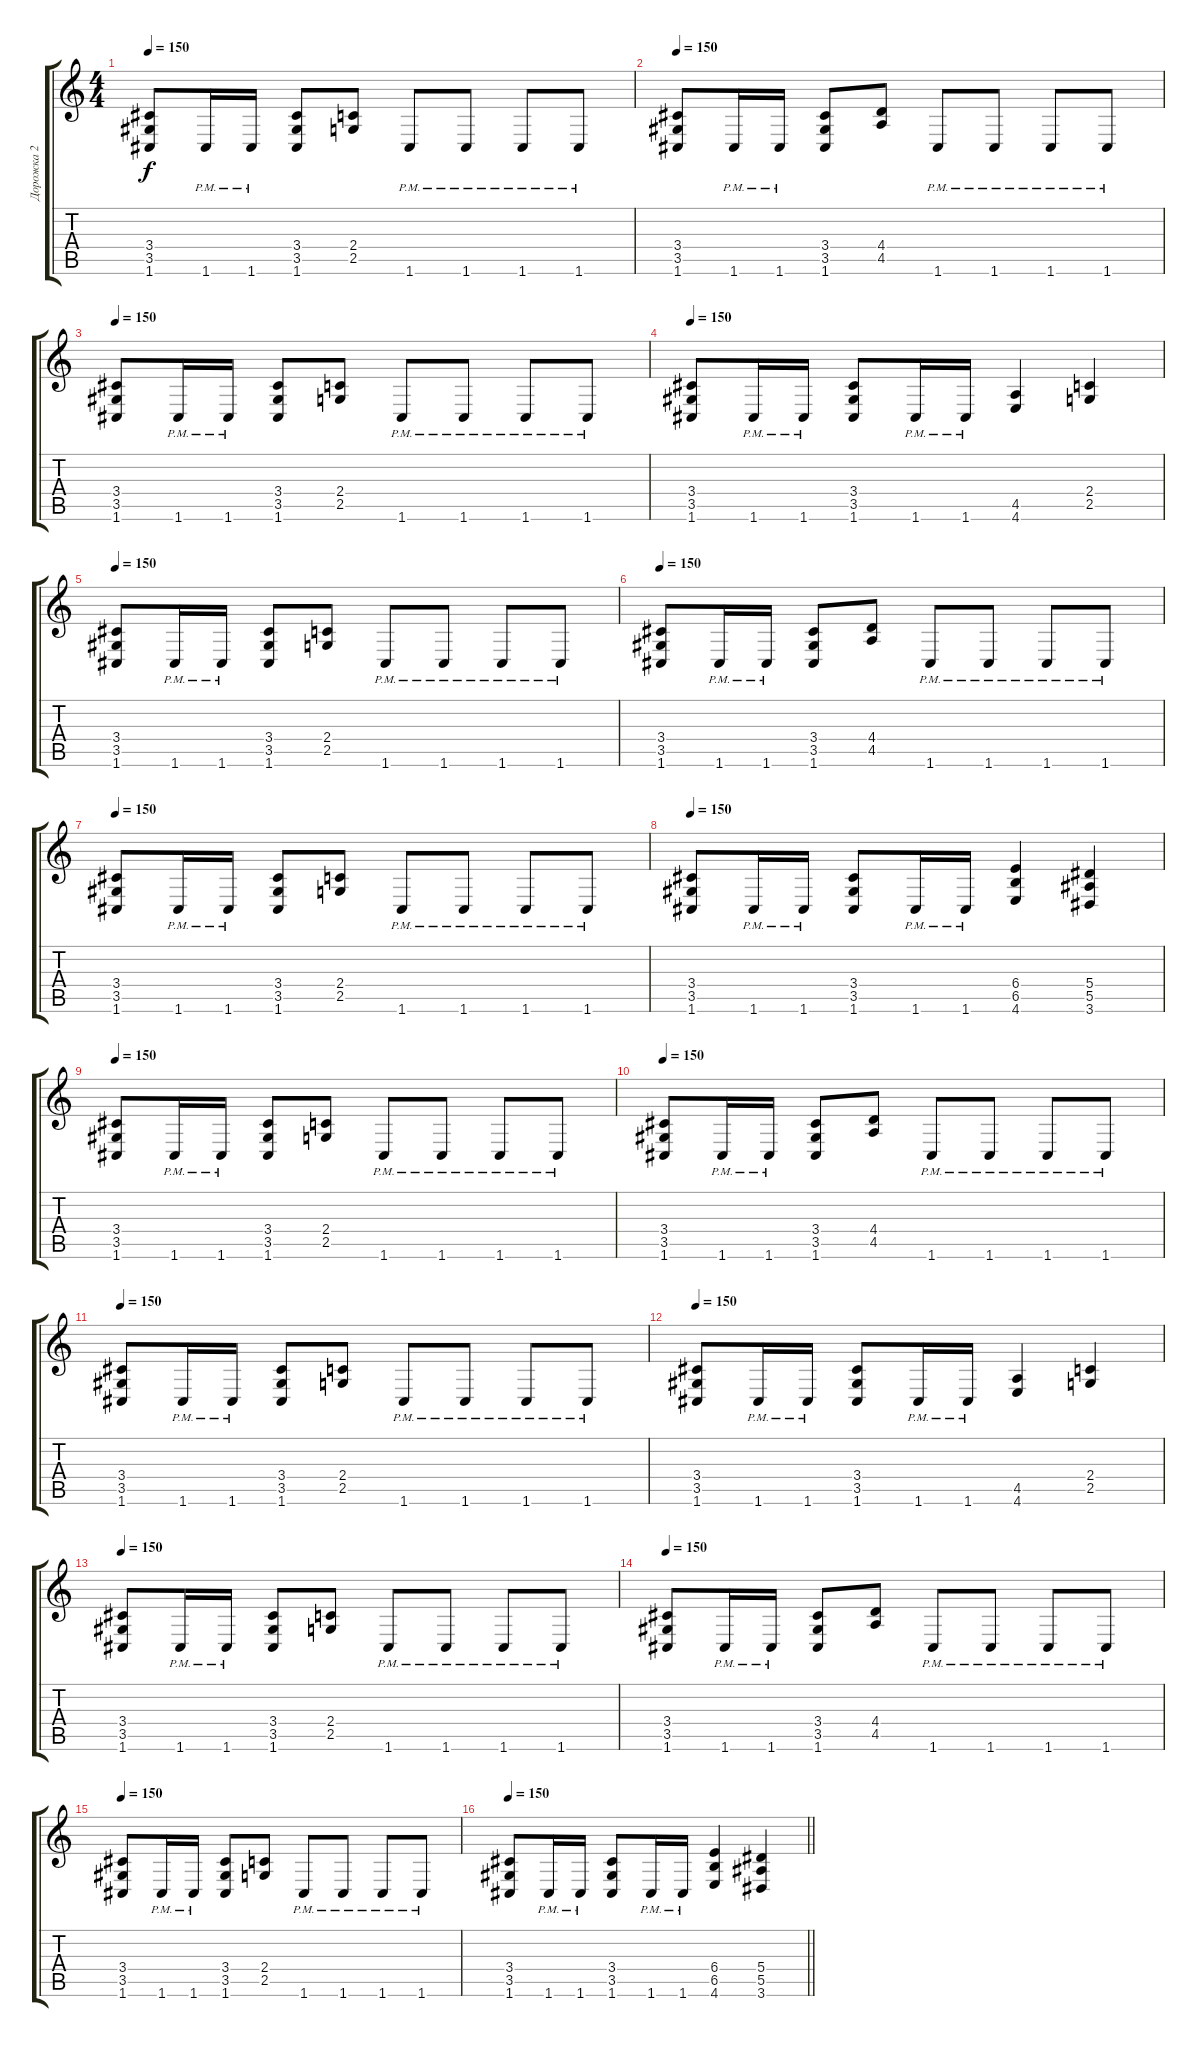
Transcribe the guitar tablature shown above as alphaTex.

\track ("Дорожка 2" "Дорожка 2") {instrument distortionguitar}
\staff {score tabs}
\tuning (C4 G3 Eb3 Bb2 F2 C2) {hide}
\ts (4 4)
\tempo 150
\clef g2
\ks c
(3.4 3.5 1.6).8{dy f balance 8} 1.6{pm}.16 1.6{pm}.16 (3.4 3.5 1.6).8 (2.4 2.5).8 1.6{pm}.8 1.6{pm}.8 1.6{pm}.8 1.6{pm}.8 |
\tempo 150
(3.4 3.5 1.6).8 1.6{pm}.16 1.6{pm}.16 (3.4 3.5 1.6).8 (4.4 4.5).8 1.6{pm}.8 1.6{pm}.8 1.6{pm}.8 1.6{pm}.8 |
\tempo 150
(3.4 3.5 1.6).8 1.6{pm}.16 1.6{pm}.16 (3.4 3.5 1.6).8 (2.4 2.5).8 1.6{pm}.8 1.6{pm}.8 1.6{pm}.8 1.6{pm}.8 |
\tempo 150
(3.4 3.5 1.6).8 1.6{pm}.16 1.6{pm}.16 (3.4 3.5 1.6).8 1.6{pm}.16 1.6{pm}.16 (4.5 4.6).4 (2.4 2.5).4 |
\tempo 150
(3.4 3.5 1.6).8 1.6{pm}.16 1.6{pm}.16 (3.4 3.5 1.6).8 (2.4 2.5).8 1.6{pm}.8 1.6{pm}.8 1.6{pm}.8 1.6{pm}.8 |
\tempo 150
(3.4 3.5 1.6).8 1.6{pm}.16 1.6{pm}.16 (3.4 3.5 1.6).8 (4.4 4.5).8 1.6{pm}.8 1.6{pm}.8 1.6{pm}.8 1.6{pm}.8 |
\tempo 150
(3.4 3.5 1.6).8 1.6{pm}.16 1.6{pm}.16 (3.4 3.5 1.6).8 (2.4 2.5).8 1.6{pm}.8 1.6{pm}.8 1.6{pm}.8 1.6{pm}.8 |
\tempo 150
(3.4 3.5 1.6).8 1.6{pm}.16 1.6{pm}.16 (3.4 3.5 1.6).8 1.6{pm}.16 1.6{pm}.16 (6.4 6.5 4.6).4 (5.4 5.5 3.6).4 |
\tempo 150
(3.4 3.5 1.6).8 1.6{pm}.16 1.6{pm}.16 (3.4 3.5 1.6).8 (2.4 2.5).8 1.6{pm}.8 1.6{pm}.8 1.6{pm}.8 1.6{pm}.8 |
\tempo 150
(3.4 3.5 1.6).8 1.6{pm}.16 1.6{pm}.16 (3.4 3.5 1.6).8 (4.4 4.5).8 1.6{pm}.8 1.6{pm}.8 1.6{pm}.8 1.6{pm}.8 |
\tempo 150
(3.4 3.5 1.6).8 1.6{pm}.16 1.6{pm}.16 (3.4 3.5 1.6).8 (2.4 2.5).8 1.6{pm}.8 1.6{pm}.8 1.6{pm}.8 1.6{pm}.8 |
\tempo 150
(3.4 3.5 1.6).8 1.6{pm}.16 1.6{pm}.16 (3.4 3.5 1.6).8 1.6{pm}.16 1.6{pm}.16 (4.5 4.6).4 (2.4 2.5).4 |
\tempo 150
(3.4 3.5 1.6).8 1.6{pm}.16 1.6{pm}.16 (3.4 3.5 1.6).8 (2.4 2.5).8 1.6{pm}.8 1.6{pm}.8 1.6{pm}.8 1.6{pm}.8 |
\tempo 150
(3.4 3.5 1.6).8 1.6{pm}.16 1.6{pm}.16 (3.4 3.5 1.6).8 (4.4 4.5).8 1.6{pm}.8 1.6{pm}.8 1.6{pm}.8 1.6{pm}.8 |
\tempo 150
(3.4 3.5 1.6).8 1.6{pm}.16 1.6{pm}.16 (3.4 3.5 1.6).8 (2.4 2.5).8 1.6{pm}.8 1.6{pm}.8 1.6{pm}.8 1.6{pm}.8 |
\tempo 150
\barLineRight lightlight
(3.4 3.5 1.6).8 1.6{pm}.16 1.6{pm}.16 (3.4 3.5 1.6).8 1.6{pm}.16 1.6{pm}.16 (6.4 6.5 4.6).4 (5.4 5.5 3.6).4
